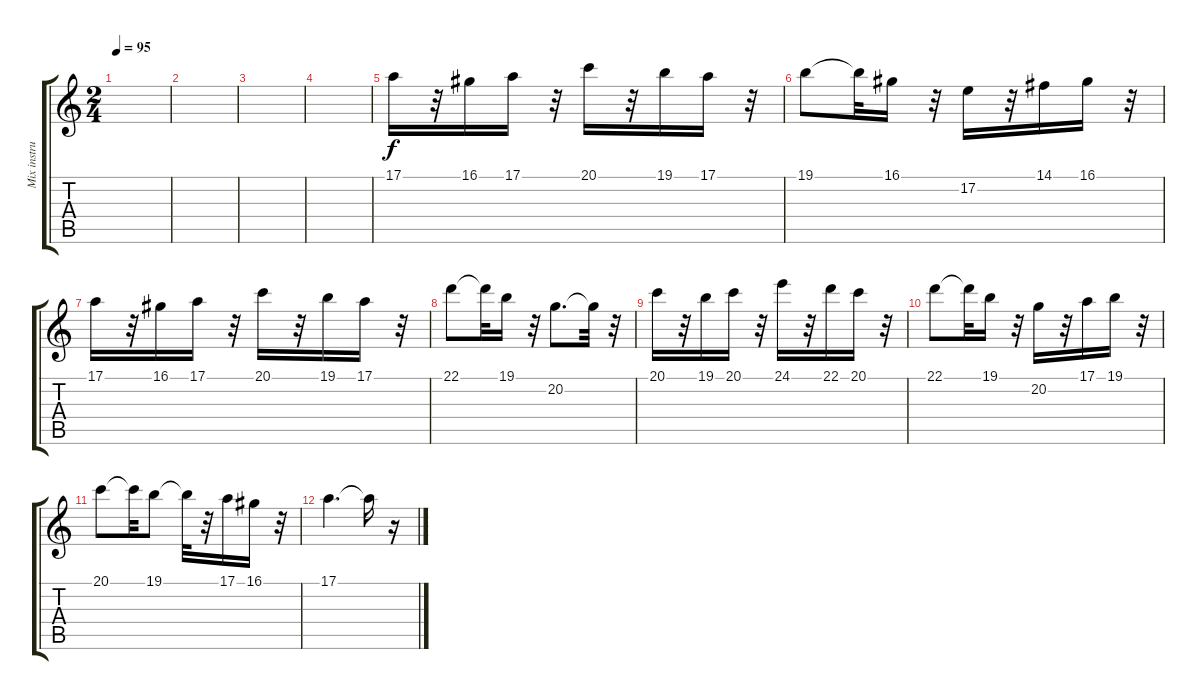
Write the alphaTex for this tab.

\track ("Mix instrument 1" "Mix instru") {instrument piccolo}
\staff {score tabs}
\tuning (E4 B3 G3 D3 A2 E2) {hide}
\ts (2 4)
\tempo 95
\clef g2
\ks c
|
|
|
|
17.1.16{instrument tremolostrings} r.32 16.1.16 17.1.16 r.32 20.1.16 r.32 19.1.16 17.1.16 r.32 |
19.1.8 19.1{t}.32 16.1.16 r.32 17.2.16 r.32 14.1.16 16.1.16 r.32 |
17.1.16 r.32 16.1.16 17.1.16 r.32 20.1.16 r.32 19.1.16 17.1.16 r.32 |
22.1.8 22.1{t}.32 19.1.16 r.32 20.2.8{d} 20.2{t}.32 r.32 |
20.1.16 r.32 19.1.16 20.1.16 r.32 24.1.16 r.32 22.1.16 20.1.16 r.32 |
22.1.8 22.1{t}.32 19.1.16 r.32 20.2.16 r.32 17.1.16 19.1.16 r.32 |
20.1.8 20.1{t}.32 19.1.8 19.1{t}.32 r.32 17.1.16 16.1.16 r.32 |
17.1.4{d} 17.1{t}.16 r.16
